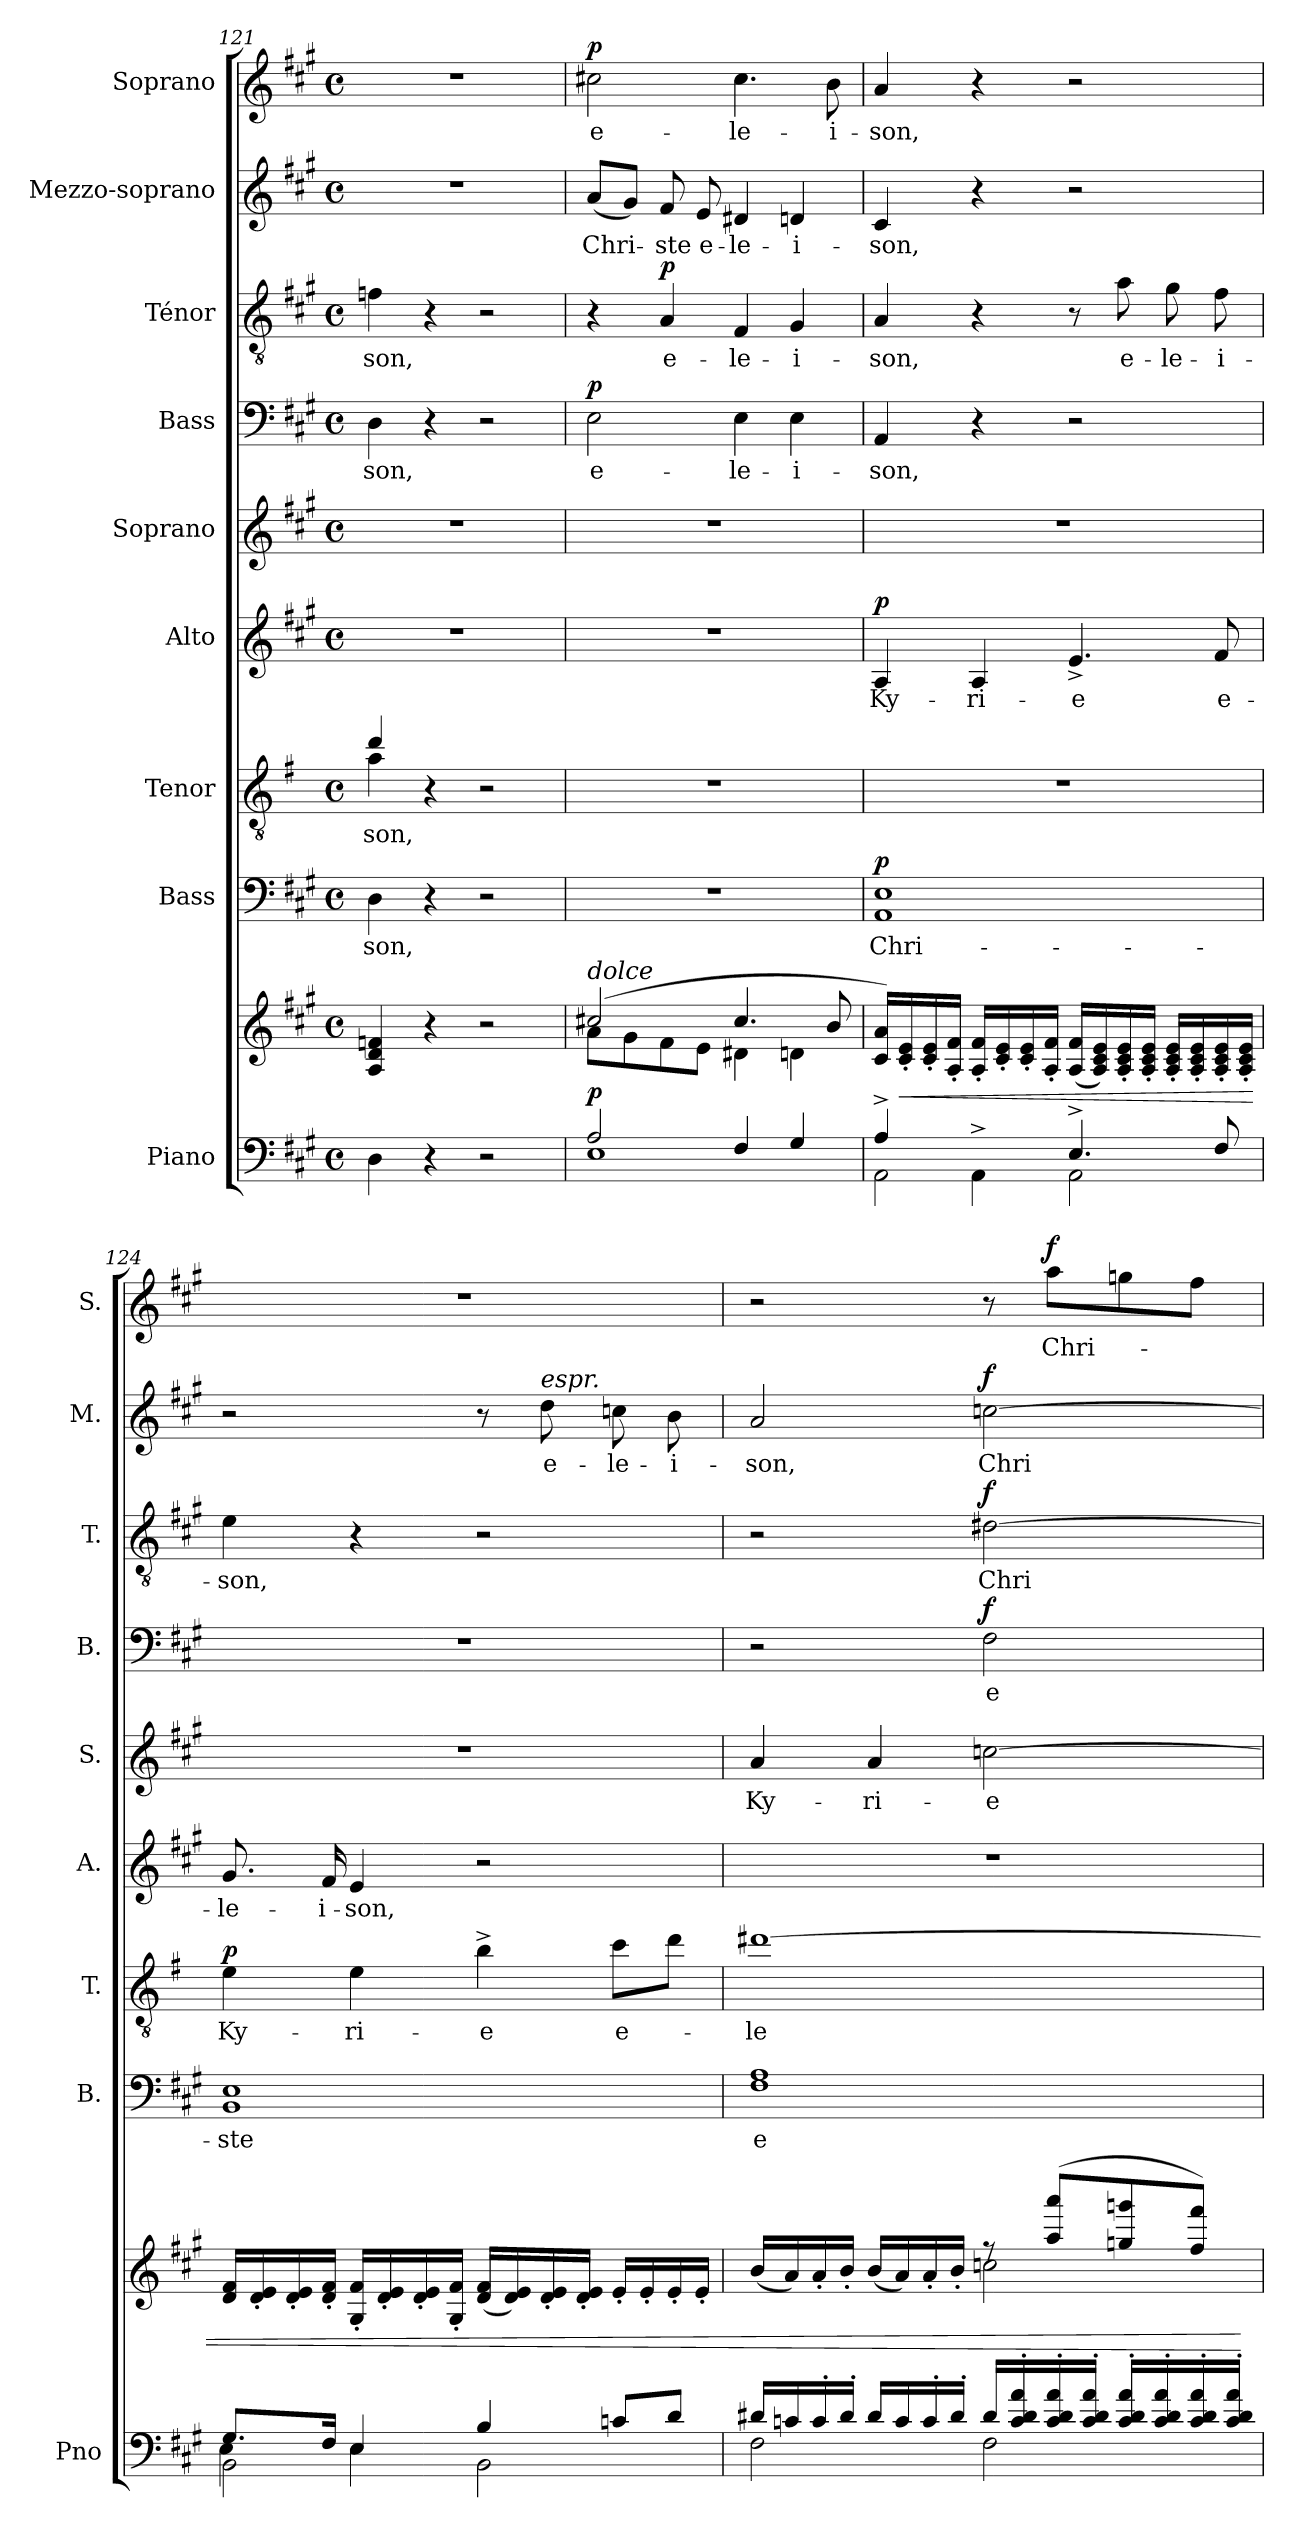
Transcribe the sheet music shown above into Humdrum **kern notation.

**kern	**kern	**dynam	**kern	**text	**dynam	**kern	**text	**dynam	**kern	**text	**dynam	**kern	**text	**kern	**text	**dynam	**kern	**text	**dynam	**kern	**text	**dynam	**kern	**text	**dynam
*part9	*part9	*part9	*part8	*part8	*part8	*part7	*part7	*part7	*part6	*part6	*part6	*part5	*part5	*part4	*part4	*part4	*part3	*part3	*part3	*part2	*part2	*part2	*part1	*part1	*part1
*staff10	*staff9	*staff9/10	*staff8	*staff8	*staff8	*staff7	*staff7	*staff7	*staff6	*staff6	*staff6	*staff5	*staff5	*staff4	*staff4	*staff4	*staff3	*staff3	*staff3	*staff2	*staff2	*staff2	*staff1	*staff1	*staff1
*I"Piano	*	*	*I"Bass	*	*	*I"Tenor	*	*	*I"Alto	*	*	*I"Soprano	*	*I"Bass	*	*	*I"Ténor	*	*	*I"Mezzo-soprano	*	*	*I"Soprano	*	*
*I'Pno	*	*	*I'B.	*	*	*I'T.	*	*	*I'A.	*	*	*I'S.	*	*I'B.	*	*	*I'T.	*	*	*I'M.	*	*	*I'S.	*	*
*clefF4	*clefG2	*	*clefF4	*	*	*clefGv2	*	*	*clefG2	*	*	*clefG2	*	*clefF4	*	*	*clefGv2	*	*	*clefG2	*	*	*clefG2	*	*
*	*	*	*	*	*	*ITrd8c14	*	*	*	*	*	*	*	*	*	*	*	*	*	*	*	*	*	*	*
*k[f#c#g#]	*k[f#c#g#]	*	*k[f#c#g#]	*	*	*k[f#]	*	*	*k[f#c#g#]	*	*	*k[f#c#g#]	*	*k[f#c#g#]	*	*	*k[f#c#g#]	*	*	*k[f#c#g#]	*	*	*k[f#c#g#]	*	*
*M4/4	*M4/4	*	*M4/4	*	*	*M4/4	*	*	*M4/4	*	*	*M4/4	*	*M4/4	*	*	*M4/4	*	*	*M4/4	*	*	*M4/4	*	*
*met(c)	*met(c)	*	*met(c)	*	*	*met(c)	*	*	*met(c)	*	*	*met(c)	*	*met(c)	*	*	*met(c)	*	*	*met(c)	*	*	*met(c)	*	*
=121	=121	=121	=121	=121	=121	=121	=121	=121	=121	=121	=121	=121	=121	=121	=121	=121	=121	=121	=121	=121	=121	=121	=121	=121	=121
!	!	!	!	!LO:LY:b	!	!	!LO:LY:b	!	!	!	!	!	!	!	!LO:LY:b	!	!	!LO:LY:b	!	!	!	!	!	!	!
*	*	*	*	*	*	*^	*	*	*	*	*	*	*	*	*	*	*	*	*	*	*	*	*	*	*
4D\	4A/ 4d/ 4fn/	.	4D\	-son,	.	4di/	4Ai\	-son,	.	1r	.	.	1r	.	4D\	-son,	.	4fn\	-son,	.	1r	.	.	1r	.	.
4r	4r	.	4r	.	.	4r	4ryy	.	.	.	.	.	.	.	4r	.	.	4r	.	.	.	.	.	.	.	.
2r	2r	.	2r	.	.	2r	2ryy	.	.	.	.	.	.	.	2r	.	.	2r	.	.	.	.	.	.	.	.
=122	=122	=122	=122	=122	=122	=122	=122	=122	=122	=122	=122	=122	=122	=122	=122	=122	=122	=122	=122	=122	=122	=122	=122	=122	=122	=122
*^	*^	*	*	*	*	*	*	*	*	*	*	*	*	*	*	*	*	*	*	*	*	*	*	*	*	*
!	!	!LO:TX:a:i:t=dolce	!	!	!	!	!	!	!	!	!	!	!	!	!	!	!	!	!	!	!	!	!	!	!	!	!	!
!	!	!	!	!LO:DY:a=2	!	!	!	!	!	!	!	!	!	!	!	!	!	!LO:LY:b	!LO:DY:a	!	!	!	!	!LO:LY:b	!	!	!LO:LY:b	!LO:DY:a
*	*	*	*	*	*	*	*	*v	*v	*	*	*	*	*	*	*	*	*	*	*	*	*	*	*	*	*	*	*
2A/	1E	(2cc#X/	8a\L	p	1r	.	.	1r	.	.	1r	.	.	1r	.	2E\	e-	p	4r	.	.	(8a/L	Chri-	.	2cc#X\	e-	p
.	.	.	8g#\	.	.	.	.	.	.	.	.	.	.	.	.	.	.	.	.	.	.	8g#/J)	.	.	.	.	.
!	!	!	!	!	!	!	!	!	!	!	!	!	!	!	!	!	!	!	!	!LO:LY:b	!LO:DY:a	!	!LO:LY:b	!	!	!	!
.	.	.	8f#\	.	.	.	.	.	.	.	.	.	.	.	.	.	.	.	4A/	e-	p	8f#/	-ste	.	.	.	.
!	!	!	!	!	!	!	!	!	!	!	!	!	!	!	!	!	!	!	!	!	!	!	!LO:LY:b	!	!	!	!
.	.	.	8e\J	.	.	.	.	.	.	.	.	.	.	.	.	.	.	.	.	.	.	8e/	e-	.	.	.	.
!	!	!	!	!	!	!	!	!	!	!	!	!	!	!	!	!	!LO:LY:b	!	!	!LO:LY:b	!	!	!LO:LY:b	!	!	!LO:LY:b	!
4F#/	.	4.cc#/	4d#X\	.	.	.	.	.	.	.	.	.	.	.	.	4E\	-le-	.	4F#/	-le-	.	4d#X/	-le-	.	4.cc#\	-le-	.
!	!	!	!	!	!	!	!	!	!	!	!	!	!	!	!	!	!LO:LY:b	!	!	!LO:LY:b	!	!	!LO:LY:b	!	!	!	!
4G#/	.	.	4dn\	.	.	.	.	.	.	.	.	.	.	.	.	4E\	-i-	.	4G#/	-i-	.	4dn/	-i-	.	.	.	.
!	!	!	!	!	!	!	!	!	!	!	!	!	!	!	!	!	!	!	!	!	!	!	!	!	!	!LO:LY:b	!
.	.	8b/	.	.	.	.	.	.	.	.	.	.	.	.	.	.	.	.	.	.	.	.	.	.	8b\	-i-	.
*	*	*v	*v	*	*	*	*	*	*	*	*	*	*	*	*	*	*	*	*	*	*	*	*	*	*	*	*
=123	=123	=123	=123	=123	=123	=123	=123	=123	=123	=123	=123	=123	=123	=123	=123	=123	=123	=123	=123	=123	=123	=123	=123	=123	=123	=123
!	!	!	!	!	!LO:LY:b	!LO:DY:a	!	!	!	!	!LO:LY:b	!LO:DY:a	!	!	!	!LO:LY:b	!	!	!LO:LY:b	!	!	!LO:LY:b	!	!	!LO:LY:b	!
4A^/	2AA\	16c#/ 16a/LL)	.	1AA 1E	Chri-	p	1r	.	.	4A/	Ky-	p	1r	.	4AA/	-son,	.	4A/	-son,	.	4c#/	-son,	.	4a/	-son,	.
!	!	!	!LO:HP:b	!	!	!	!	!	!	!	!	!	!	!	!	!	!	!	!	!	!	!	!	!	!	!
.	.	16c#/' 16e/'	<	.	.	.	.	.	.	.	.	.	.	.	.	.	.	.	.	.	.	.	.	.	.	.
.	.	16c#/' 16e/'	.	.	.	.	.	.	.	.	.	.	.	.	.	.	.	.	.	.	.	.	.	.	.	.
.	.	16A/' 16f#/'JJ	.	.	.	.	.	.	.	.	.	.	.	.	.	.	.	.	.	.	.	.	.	.	.	.
!	!	!	!	!	!	!	!	!	!	!	!LO:LY:b	!	!	!	!	!	!	!	!	!	!	!	!	!	!	!
4AA^\	.	16A/' 16f#/'LL	.	.	.	.	.	.	.	4A/	-ri-	.	.	.	4r	.	.	4r	.	.	4r	.	.	4r	.	.
.	.	16c#/' 16e/'	.	.	.	.	.	.	.	.	.	.	.	.	.	.	.	.	.	.	.	.	.	.	.	.
.	.	16c#/' 16e/'	.	.	.	.	.	.	.	.	.	.	.	.	.	.	.	.	.	.	.	.	.	.	.	.
.	.	16A/' 16f#/'JJ	.	.	.	.	.	.	.	.	.	.	.	.	.	.	.	.	.	.	.	.	.	.	.	.
!	!	!	!	!	!	!	!	!	!	!	!LO:LY:b	!	!	!	!	!	!	!	!	!	!	!	!	!	!	!
4.E^/	2AA\	(>16A/ 16f#/LL	.	.	.	.	.	.	.	4.e^/	-e	.	.	.	2r	.	.	8r	.	.	2r	.	.	2r	.	.
.	.	16A/ 16c#/ 16e/)	.	.	.	.	.	.	.	.	.	.	.	.	.	.	.	.	.	.	.	.	.	.	.	.
!	!	!	!	!	!	!	!	!	!	!	!	!	!	!	!	!	!	!	!LO:LY:b	!	!	!	!	!	!	!
.	.	16A/' 16c#/' 16e/'	.	.	.	.	.	.	.	.	.	.	.	.	.	.	.	8a\	e-	.	.	.	.	.	.	.
.	.	16A/' 16c#/' 16e/'JJ	.	.	.	.	.	.	.	.	.	.	.	.	.	.	.	.	.	.	.	.	.	.	.	.
!	!	!	!	!	!	!	!	!	!	!	!	!	!	!	!	!	!	!	!LO:LY:b	!	!	!	!	!	!	!
.	.	16A/' 16c#/' 16e/'LL	.	.	.	.	.	.	.	.	.	.	.	.	.	.	.	8g#\	-le-	.	.	.	.	.	.	.
.	.	16A/' 16c#/' 16e/'	.	.	.	.	.	.	.	.	.	.	.	.	.	.	.	.	.	.	.	.	.	.	.	.
!	!	!	!	!	!	!	!	!	!	!	!LO:LY:b	!	!	!	!	!	!	!	!LO:LY:b	!	!	!	!	!	!	!
8F#/	.	16A/' 16c#/' 16e/'	.	.	.	.	.	.	.	8f#/	e-	.	.	.	.	.	.	8f#\	-i-	.	.	.	.	.	.	.
.	.	16A/' 16c#/' 16e/'JJ	.	.	.	.	.	.	.	.	.	.	.	.	.	.	.	.	.	.	.	.	.	.	.	.
!!LO:PB:g=z
=124	=124	=124	=124	=124	=124	=124	=124	=124	=124	=124	=124	=124	=124	=124	=124	=124	=124	=124	=124	=124	=124	=124	=124	=124	=124	=124
*	*^	*	*	*	*	*	*	*	*	*	*	*	*	*	*	*	*	*	*	*	*	*	*	*	*	*
!	!	!	!	!	!	!LO:LY:b	!	!	!LO:LY:b	!LO:DY:a	!	!LO:LY:b	!	!	!	!	!	!	!	!LO:LY:b	!	!	!	!	!	!	!
8.G#/L	2BB\	4E\	16d/ 16f#/LL	.	1BB 1E	-ste	.	4Ei\	Ky-	p	8.g#/	-le-	.	1r	.	1r	.	.	4e\	-son,	.	2r	.	.	1r	.	.
.	.	.	16d/' 16e/'	.	.	.	.	.	.	.	.	.	.	.	.	.	.	.	.	.	.	.	.	.	.	.	.
.	.	.	16d/' 16e/'	.	.	.	.	.	.	.	.	.	.	.	.	.	.	.	.	.	.	.	.	.	.	.	.
!	!	!	!	!	!	!	!	!	!	!	!	!LO:LY:b	!	!	!	!	!	!	!	!	!	!	!	!	!	!	!
16F#/Jk	.	.	16d/' 16f#/'JJ	.	.	.	.	.	.	.	16f#/	-i-	.	.	.	.	.	.	.	.	.	.	.	.	.	.	.
!	!	!	!	!	!	!	!	!	!LO:LY:b	!	!	!LO:LY:b	!	!	!	!	!	!	!	!	!	!	!	!	!	!	!
4E/	.	4E\	16G#/' 16f#/'LL	.	.	.	.	4Ei\	-ri-	.	4e/	-son,	.	.	.	.	.	.	4r	.	.	.	.	.	.	.	.
.	.	.	16d/' 16e/'	.	.	.	.	.	.	.	.	.	.	.	.	.	.	.	.	.	.	.	.	.	.	.	.
.	.	.	16d/' 16e/'	.	.	.	.	.	.	.	.	.	.	.	.	.	.	.	.	.	.	.	.	.	.	.	.
.	.	.	16G#/' 16f#/'JJ	.	.	.	.	.	.	.	.	.	.	.	.	.	.	.	.	.	.	.	.	.	.	.	.
!	!	!	!	!	!	!	!	!	!LO:LY:b	!	!	!	!	!	!	!	!	!	!	!	!	!	!	!	!	!	!
4B/	2BB\	2ryy	(>16d/ 16f#/LL	.	.	.	.	4B^i\	-e	.	2r	.	.	.	.	.	.	.	2r	.	.	8r	.	.	.	.	.
.	.	.	16d/ 16e/)	.	.	.	.	.	.	.	.	.	.	.	.	.	.	.	.	.	.	.	.	.	.	.	.
!	!	!	!	!	!	!	!	!	!	!	!	!	!	!	!	!	!	!	!	!	!	!LO:TX:a:i:t=espr.	!	!	!	!	!
!	!	!	!	!	!	!	!	!	!	!	!	!	!	!	!	!	!	!	!	!	!	!	!LO:LY:b	!	!	!	!
.	.	.	16d/' 16e/'	.	.	.	.	.	.	.	.	.	.	.	.	.	.	.	.	.	.	8dd\	e-	.	.	.	.
.	.	.	16d/' 16e/'JJ	.	.	.	.	.	.	.	.	.	.	.	.	.	.	.	.	.	.	.	.	.	.	.	.
!	!	!	!	!	!	!	!	!	!LO:LY:b	!	!	!	!	!	!	!	!	!	!	!	!	!	!LO:LY:b	!	!	!	!
8cn/L	.	.	16e'/LL	.	.	.	.	8ci\L	e-	.	.	.	.	.	.	.	.	.	.	.	.	8ccn\	-le-	.	.	.	.
.	.	.	16e'/	.	.	.	.	.	.	.	.	.	.	.	.	.	.	.	.	.	.	.	.	.	.	.	.
!	!	!	!	!	!	!	!	!	!	!	!	!	!	!	!	!	!	!	!	!	!	!	!LO:LY:b	!	!	!	!
8d/J	.	.	16e'/	.	.	.	.	8di\J	.	.	.	.	.	.	.	.	.	.	.	.	.	8b\	-i-	.	.	.	.
.	.	.	16e'/JJ	.	.	.	.	.	.	.	.	.	.	.	.	.	.	.	.	.	.	.	.	.	.	.	.
*	*v	*v	*	*	*	*	*	*	*	*	*	*	*	*	*	*	*	*	*	*	*	*	*	*	*	*	*
=125	=125	=125	=125	=125	=125	=125	=125	=125	=125	=125	=125	=125	=125	=125	=125	=125	=125	=125	=125	=125	=125	=125	=125	=125	=125	=125
*	*	*^	*	*	*	*	*	*	*	*	*	*	*	*	*	*	*	*	*	*	*	*	*	*	*	*
!	!	!	!	!	!	!LO:LY:b	!	!	!LO:LY:b	!	!	!	!	!	!LO:LY:b	!	!	!	!	!	!	!	!LO:LY:b	!	!	!	!
16d#X/LL	2F#\	(>16b/LL	2ryy	.	1F# 1A	e-	.	[1d#Xi	-le-	.	1r	.	.	4a/	Ky-	2r	.	.	2r	.	.	2a/	-son,	.	2r	.	.
16cn/	.	16a/)	.	.	.	.	.	.	.	.	.	.	.	.	.	.	.	.	.	.	.	.	.	.	.	.	.
16c'/	.	16a'/	.	.	.	.	.	.	.	.	.	.	.	.	.	.	.	.	.	.	.	.	.	.	.	.	.
16d#'/JJ	.	16b'/JJ	.	.	.	.	.	.	.	.	.	.	.	.	.	.	.	.	.	.	.	.	.	.	.	.	.
!	!	!	!	!	!	!	!	!	!	!	!	!	!	!	!LO:LY:b	!	!	!	!	!	!	!	!	!	!	!	!
16d#/LL	.	(>16b/LL	.	.	.	.	.	.	.	.	.	.	.	4a/	-ri-	.	.	.	.	.	.	.	.	.	.	.	.
16c/	.	16a/)	.	.	.	.	.	.	.	.	.	.	.	.	.	.	.	.	.	.	.	.	.	.	.	.	.
16c'/	.	16a'/	.	.	.	.	.	.	.	.	.	.	.	.	.	.	.	.	.	.	.	.	.	.	.	.	.
16d#'/JJ	.	16b'/JJ	.	.	.	.	.	.	.	.	.	.	.	.	.	.	.	.	.	.	.	.	.	.	.	.	.
!	!	!	!	!	!	!	!	!	!	!	!	!	!	!	!LO:LY:b	!	!LO:LY:b	!LO:DY:a	!	!LO:LY:b	!LO:DY:a	!	!LO:LY:b	!LO:DY:a	!	!	!
16d#/LL	2F#\	8rff	2ccn\	.	.	.	.	.	.	.	.	.	.	[2ccn\	-e	2F#\	e-	f	[2d#X\	Chri-	f	[2ccn\	Chri-	f	8r	.	.
16c/' 16d#/' 16a/'	.	.	.	.	.	.	.	.	.	.	.	.	.	.	.	.	.	.	.	.	.	.	.	.	.	.	.
!	!	!	!	!	!	!	!	!	!	!	!	!	!	!	!	!	!	!	!	!	!	!	!	!	!	!LO:LY:b	!LO:DY:a
16c/' 16d#/' 16a/'	.	(>8aa/ 8aaa/L	.	.	.	.	.	.	.	.	.	.	.	.	.	.	.	.	.	.	.	.	.	.	8aa\L	Chri-	f
16c/' 16d#/' 16a/'JJ	.	.	.	.	.	.	.	.	.	.	.	.	.	.	.	.	.	.	.	.	.	.	.	.	.	.	.
16c/' 16d#/' 16a/'LL	.	8ggn/ 8gggn/	.	.	.	.	.	.	.	.	.	.	.	.	.	.	.	.	.	.	.	.	.	.	8ggn\	.	.
16c/' 16d#/' 16a/'	.	.	.	.	.	.	.	.	.	.	.	.	.	.	.	.	.	.	.	.	.	.	.	.	.	.	.
16c/' 16d#/' 16a/'	.	8ff#/ 8fff#/J)	.	.	.	.	.	.	.	.	.	.	.	.	.	.	.	.	.	.	.	.	.	.	8ff#\J	.	.
16c/' 16d#/' 16a/'JJ	.	.	.	.	.	.	.	.	.	.	.	.	.	.	.	.	.	.	.	.	.	.	.	.	.	.	.
*v	*v	*	*	*	*	*	*	*	*	*	*	*	*	*	*	*	*	*	*	*	*	*	*	*	*	*	*
*	*v	*v	*	*	*	*	*	*	*	*	*	*	*	*	*	*	*	*	*	*	*	*	*	*	*	*
.	.	[	.	.	.	.	.	.	.	.	.	.	.	.	.	.	.	.	.	.	.	.	.	.	.
=	=	=	=	=	=	=	=	=	=	=	=	=	=	=	=	=	=	=	=	=	=	=	=	=	=
*-	*-	*-	*-	*-	*-	*-	*-	*-	*-	*-	*-	*-	*-	*-	*-	*-	*-	*-	*-	*-	*-	*-	*-	*-	*-
